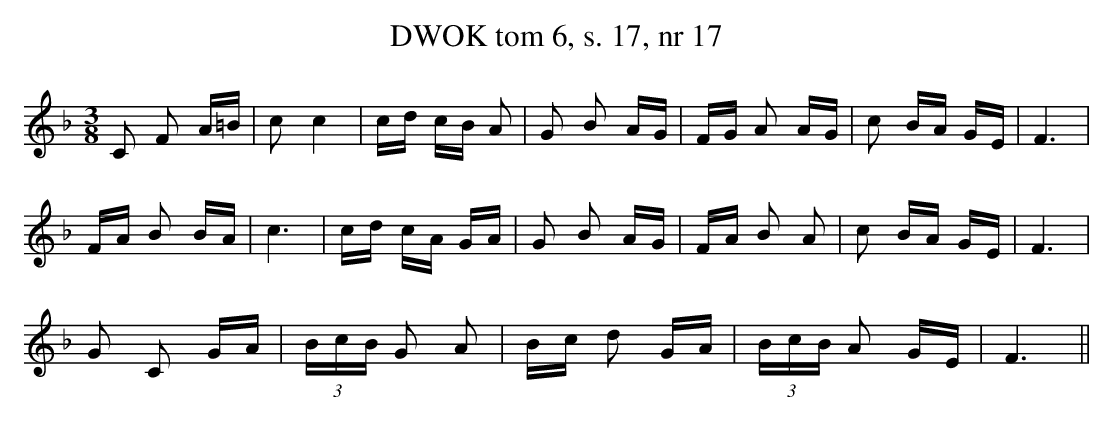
X:1
T:DWOK tom 6, s. 17, nr 17
L:1/16
M:3/8
K:F
C2 F2 A=B|c2 c4|cd cB A2|G2 B2 AG|FG A2 AG|c2 BA GE|F6|
FA B2 BA|c6|cd cA GA|G2 B2 AG|FA B2 A2|c2 BA GE|F6|
G2 C2 GA| (3BcB G2 A2|Bc d2 GA| (3BcB A2 GE|F6||
